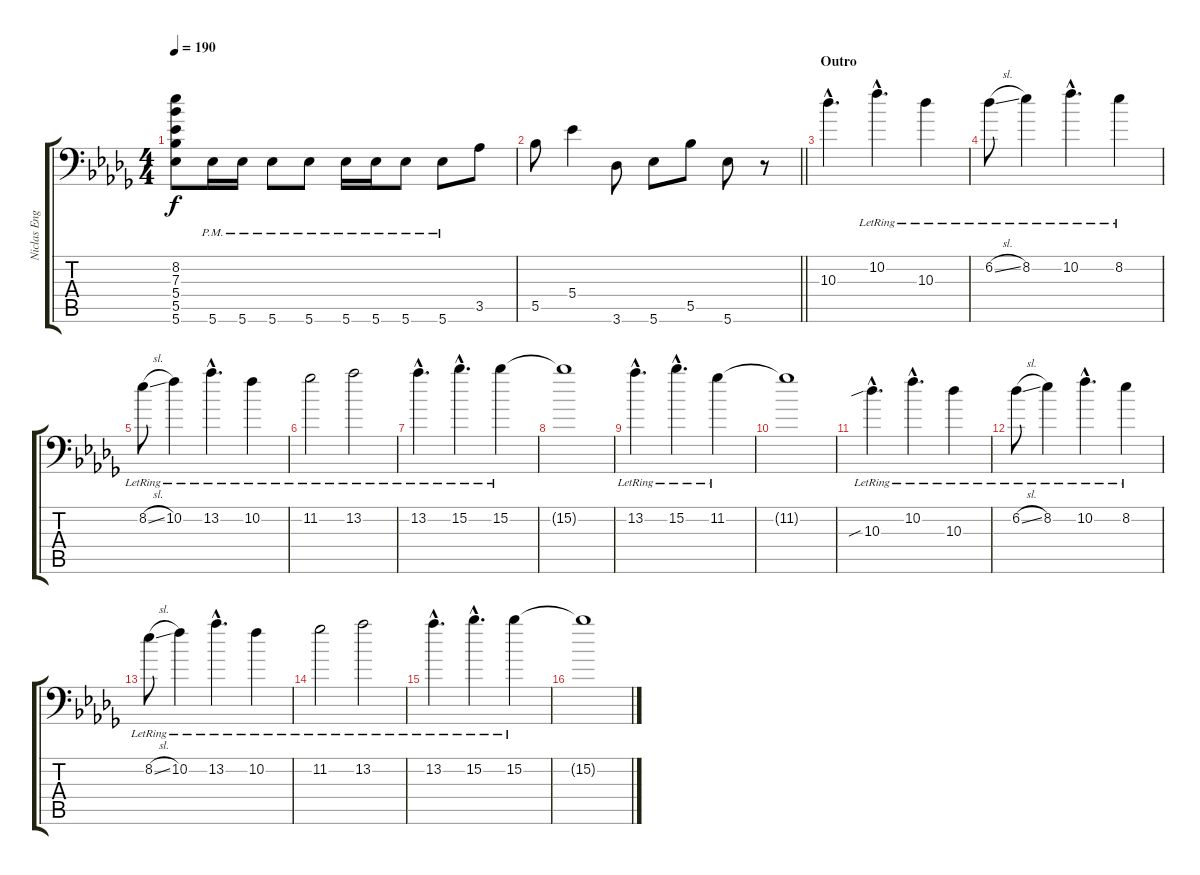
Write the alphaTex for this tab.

\track ("Niclas Engelin" "Niclas Eng") {instrument distortionguitar}
\staff {score tabs}
\tuning (C4 G3 Eb3 Bb2 F2 Bb1) {hide}
\ts (4 4)
\tempo 190
\clef f4
\ks db
(8.2{t} 7.3{t} 5.4{t} 5.5{t} 5.6{t}).8{dy f} 5.6{pm}.16 5.6{pm}.16 5.6{pm}.8 5.6{pm}.8 5.6{pm}.16 5.6{pm}.16 5.6{pm}.8 5.6{pm}.8 3.5.8 |
\barLineRight lightlight
5.5.8 5.4.4 3.6.8 5.6.8 5.5.8 5.6.8 r.8 |
\section ("" "Outro")
10.3{hac}.4{d instrument electricguitarjazz} 10.2{hac lr}.4{d} 10.3{lr}.4 |
6.2{sl lr}.8 8.2{lr}.4 10.2{hac lr}.4{d} 8.2{lr}.4 |
8.2{sl lr}.8 10.2{lr}.4 13.2{hac lr}.4{d} 10.2{lr}.4 |
11.2{lr}.2 13.2{lr}.2 |
13.2{hac lr}.4{d} 15.2{hac lr}.4{d} 15.2{lr}.4 |
15.2{t}.1 |
13.2{hac lr}.4{d} 15.2{hac lr}.4{d} 11.2{lr}.4 |
11.2{t}.1 |
10.3{sib hac lr}.4{d} 10.2{hac lr}.4{d} 10.3{lr}.4 |
6.2{sl lr}.8 8.2{lr}.4 10.2{hac lr}.4{d} 8.2{lr}.4 |
8.2{sl lr}.8 10.2{lr}.4 13.2{hac lr}.4{d} 10.2{lr}.4 |
11.2{lr}.2 13.2{lr}.2 |
13.2{hac lr}.4{d} 15.2{hac lr}.4{d} 15.2{lr}.4 |
15.2{t}.1
